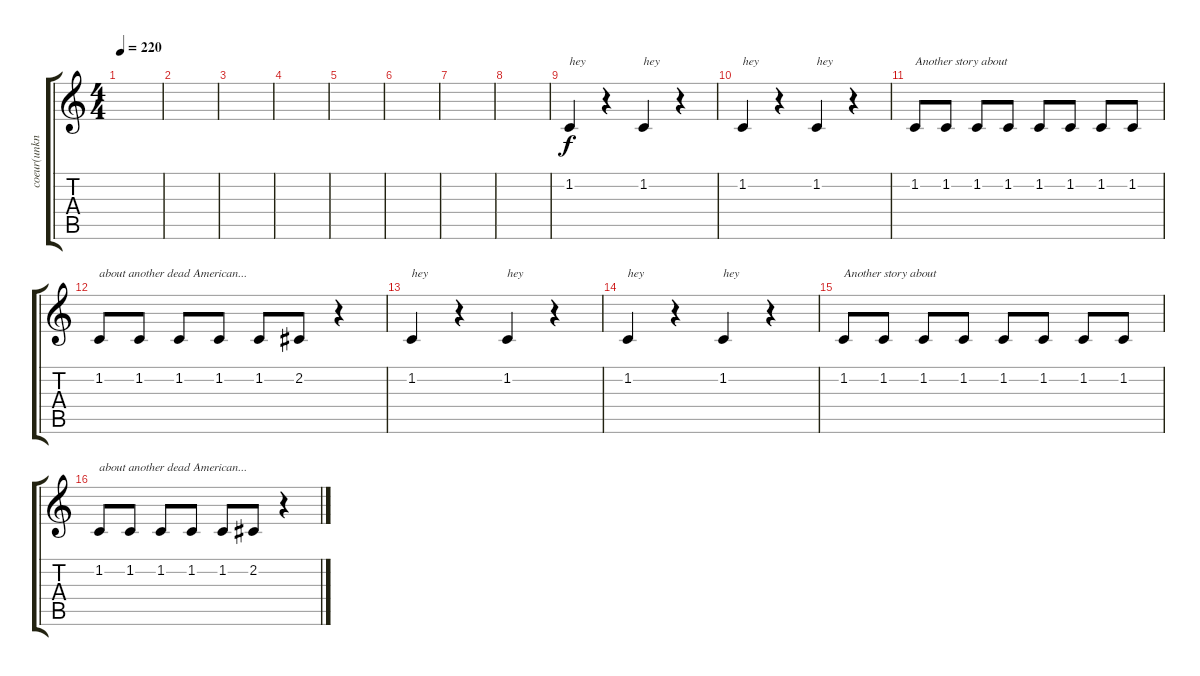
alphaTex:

\track ("coeur(unknow bastards)" "coeur(unkn") {instrument trombone}
\staff {score tabs}
\tuning (E4 B3 G3 D3 A2 E2) {hide}
\ts (4 4)
\tempo 220
\clef g2
\ks c
|
|
|
|
|
|
|
|
1.2.4{txt "hey"} r.4 1.2.4{txt "hey"} r.4 |
1.2.4{txt "hey"} r.4 1.2.4{txt "hey"} r.4 |
1.2.8{txt "Another story about "} 1.2.8 1.2.8 1.2.8 1.2.8 1.2.8 1.2.8 1.2.8 |
1.2.8{txt "about another dead American... "} 1.2.8 1.2.8 1.2.8 1.2.8 2.2.8 r.4 |
1.2.4{txt "hey"} r.4 1.2.4{txt "hey"} r.4 |
1.2.4{txt "hey"} r.4 1.2.4{txt "hey"} r.4 |
1.2.8{txt "Another story about "} 1.2.8 1.2.8 1.2.8 1.2.8 1.2.8 1.2.8 1.2.8 |
1.2.8{txt "about another dead American... "} 1.2.8 1.2.8 1.2.8 1.2.8 2.2.8 r.4
